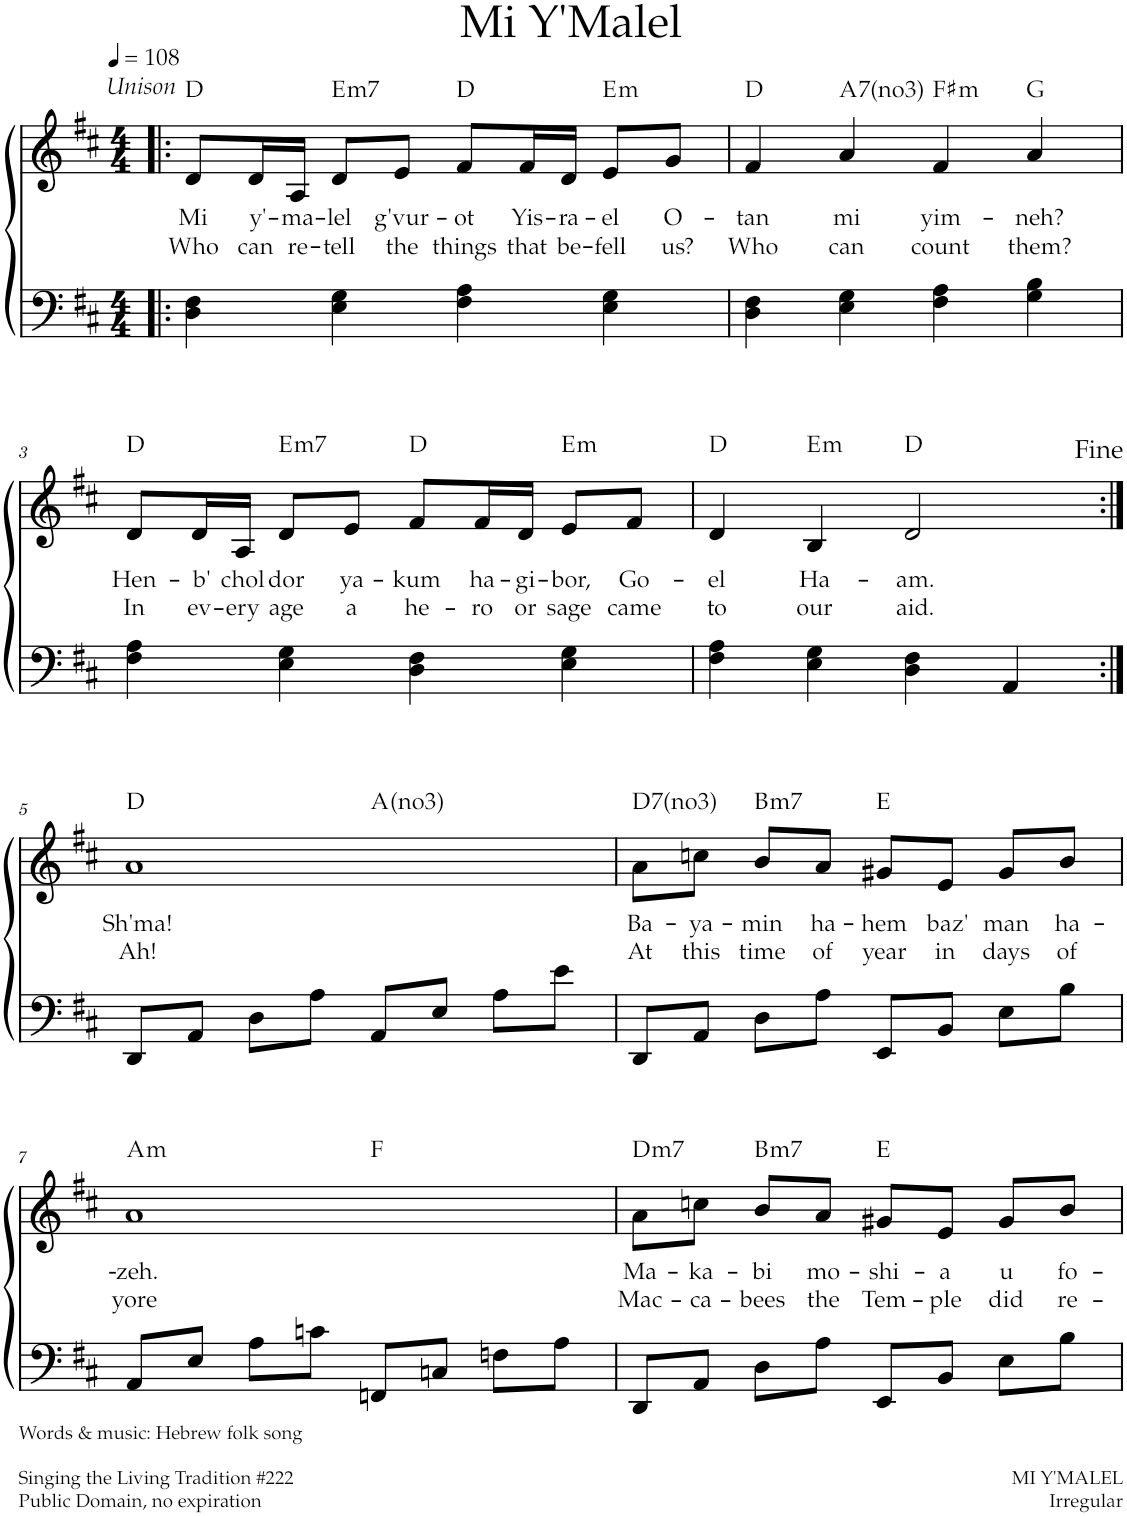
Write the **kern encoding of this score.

**kern	**kern	**text	**text	**harte
*part2	*part1	*part1	*part1	*part1
*staff2	*staff1	*staff1	*staff1	*
*I"Piano	*I"Piano	*	*	*
*I'Pno	*I'Pno	*	*	*
*clefF4	*clefG2	*	*	*
*k[f#c#]	*k[f#c#]	*	*	*
*M4/4	*M4/4	*	*	*
*MM108	*MM108	*	*	*
=1!|:	=1!|:	=1!|:	=1!|:	=1!|:
!	!LO:TX:a:i:t=Unison	!	!	!
!	!	!LO:LY:b	!LO:LY:b	!
4D\ 4F#\	8d/L	Mi	Who	D:maj
!	!	!LO:LY:b	!LO:LY:b	!
.	16d/L	y'-	can	.
!	!	!LO:LY:b	!LO:LY:b	!
.	16A/JJ	-ma-	re-	.
!	!	!LO:LY:b	!LO:LY:b	!LO:H:kt=m7
4E\ 4G\	8d/L	-lel	-tell	E:min7
!	!	!LO:LY:b	!LO:LY:b	!
.	8e/J	g'vur-	the	.
!	!	!LO:LY:b	!LO:LY:b	!
4F#\ 4A\	8f#/L	-ot	things	D:maj
!	!	!LO:LY:b	!LO:LY:b	!
.	16f#/L	Yis-	that	.
!	!	!LO:LY:b	!LO:LY:b	!
.	16d/JJ	-ra-	be-	.
!	!	!LO:LY:b	!LO:LY:b	!LO:H:kt=m
4E\ 4G\	8e/L	-el	-fell	E:min
!	!	!LO:LY:b	!LO:LY:b	!
.	8g/J	O-	us?	.
=2	=2	=2	=2	=2
!	!	!LO:LY:b	!LO:LY:b	!
4D\ 4F#\	4f#/	-tan	Who	D:maj
!	!	!LO:LY:b	!LO:LY:b	!LO:H:kt=7
4E\ 4G\	4a/	mi	can	A:7(*3)
!	!	!LO:LY:b	!LO:LY:b	!LO:H:kt=m
4F#\ 4A\	4f#/	yim-	count	F#:min
!	!	!LO:LY:b	!LO:LY:b	!
4G\ 4B\	4a/	-neh?	them?	G:maj
!!LO:LB:g=z
=3	=3	=3	=3	=3
!	!	!LO:LY:b	!LO:LY:b	!
4F#\ 4A\	8d/L	Hen-	In	D:maj
!	!	!LO:LY:b	!LO:LY:b	!
.	16d/L	-b'	ev-	.
!	!	!LO:LY:b	!LO:LY:b	!
.	16A/JJ	chol	-ery	.
!	!	!LO:LY:b	!LO:LY:b	!LO:H:kt=m7
4E\ 4G\	8d/L	dor	age	E:min7
!	!	!LO:LY:b	!LO:LY:b	!
.	8e/J	ya-	a	.
!	!	!LO:LY:b	!LO:LY:b	!
4D\ 4F#\	8f#/L	-kum	he-	D:maj
!	!	!LO:LY:b	!LO:LY:b	!
.	16f#/L	ha-	-ro	.
!	!	!LO:LY:b	!LO:LY:b	!
.	16d/JJ	-gi-	or	.
!	!	!LO:LY:b	!LO:LY:b	!LO:H:kt=m
4E\ 4G\	8e/L	-bor,	sage	E:min
!	!	!LO:LY:b	!LO:LY:b	!
.	8f#/J	Go-	came	.
=4	=4	=4	=4	=4
!	!	!LO:LY:b	!LO:LY:b	!
4F#\ 4A\	4d/	-el	to	D:maj
!	!	!LO:LY:b	!LO:LY:b	!LO:H:kt=m
4E\ 4G\	4B/	Ha-	our	E:min
!	!	!LO:LY:b	!LO:LY:b	!
4D\ 4F#\	2d/	-am.	aid.	D:maj
4AA/	.	.	.	.
!	!LO:TX:a:t=<font face="Palatino"/>Fine	!	!	!
!!LO:LB:g=z
=5:|!	=5:|!	=5:|!	=5:|!	=5:|!
!	!	!LO:LY:b	!LO:LY:b	!
*	*^	*	*	*
8DD/L	1a	2ryy	Sh'ma!	Ah!	D:maj
8AA/J	.	.	.	.	.
8D\L	.	.	.	.	.
8A\J	.	.	.	.	.
8AA/L	.	2ryy	.	.	A:maj(*3)
8E/J	.	.	.	.	.
8A\L	.	.	.	.	.
8e\J	.	.	.	.	.
=6	=6	=6	=6	=6	=6
!	!	!	!LO:LY:b	!LO:LY:b	!LO:H:kt=7
*	*v	*v	*	*	*
8DD/L	8a\L	Ba-	At	D:7(*3)
!	!	!LO:LY:b	!LO:LY:b	!
8AA/J	8ccn\J	-ya-	this	.
!	!	!LO:LY:b	!LO:LY:b	!LO:H:kt=m7
8D\L	8b/L	-min	time	B:min7
!	!	!LO:LY:b	!LO:LY:b	!
8A\J	8a/J	ha-	of	.
!	!	!LO:LY:b	!LO:LY:b	!
8EE/L	8g#X/L	-hem	year	E:maj
!	!	!LO:LY:b	!LO:LY:b	!
8BB/J	8e/J	baz'	in	.
!	!	!LO:LY:b	!LO:LY:b	!
8E\L	8g#/L	man	days	.
!	!	!LO:LY:b	!LO:LY:b	!
8B\J	8b/J	ha-	of	.
!!LO:LB:g=z
=7	=7	=7	=7	=7
!	!	!LO:LY:b	!LO:LY:b	!LO:H:kt=m
*	*^	*	*	*
8AA/L	1a	2ryy	-zeh.	yore	A:min
8E/J	.	.	.	.	.
8A\L	.	.	.	.	.
8cn\J	.	.	.	.	.
8FFn/L	.	2ryy	.	.	F:maj
8Cn/J	.	.	.	.	.
8Fn\L	.	.	.	.	.
8A\J	.	.	.	.	.
=8	=8	=8	=8	=8	=8
!	!	!	!LO:LY:b	!LO:LY:b	!LO:H:kt=m7
*	*v	*v	*	*	*
8DD/L	8a\L	Ma-	Mac-	D:min7
!	!	!LO:LY:b	!LO:LY:b	!
8AA/J	8ccn\J	-ka-	-ca-	.
!	!	!LO:LY:b	!LO:LY:b	!LO:H:kt=m7
8D\L	8b/L	-bi	-bees	B:min7
!	!	!LO:LY:b	!LO:LY:b	!
8A\J	8a/J	mo-	the	.
!	!	!LO:LY:b	!LO:LY:b	!
8EE/L	8g#X/L	-shi-	Tem-	E:maj
!	!	!LO:LY:b	!LO:LY:b	!
8BB/J	8e/J	-a	-ple	.
!	!	!LO:LY:b	!LO:LY:b	!
8E\L	8g#/L	u	did	.
!	!	!LO:LY:b	!LO:LY:b	!
8B\J	8b/J	fo-	re-	.
=	=	=	=	=
*-	*-	*-	*-	*-
